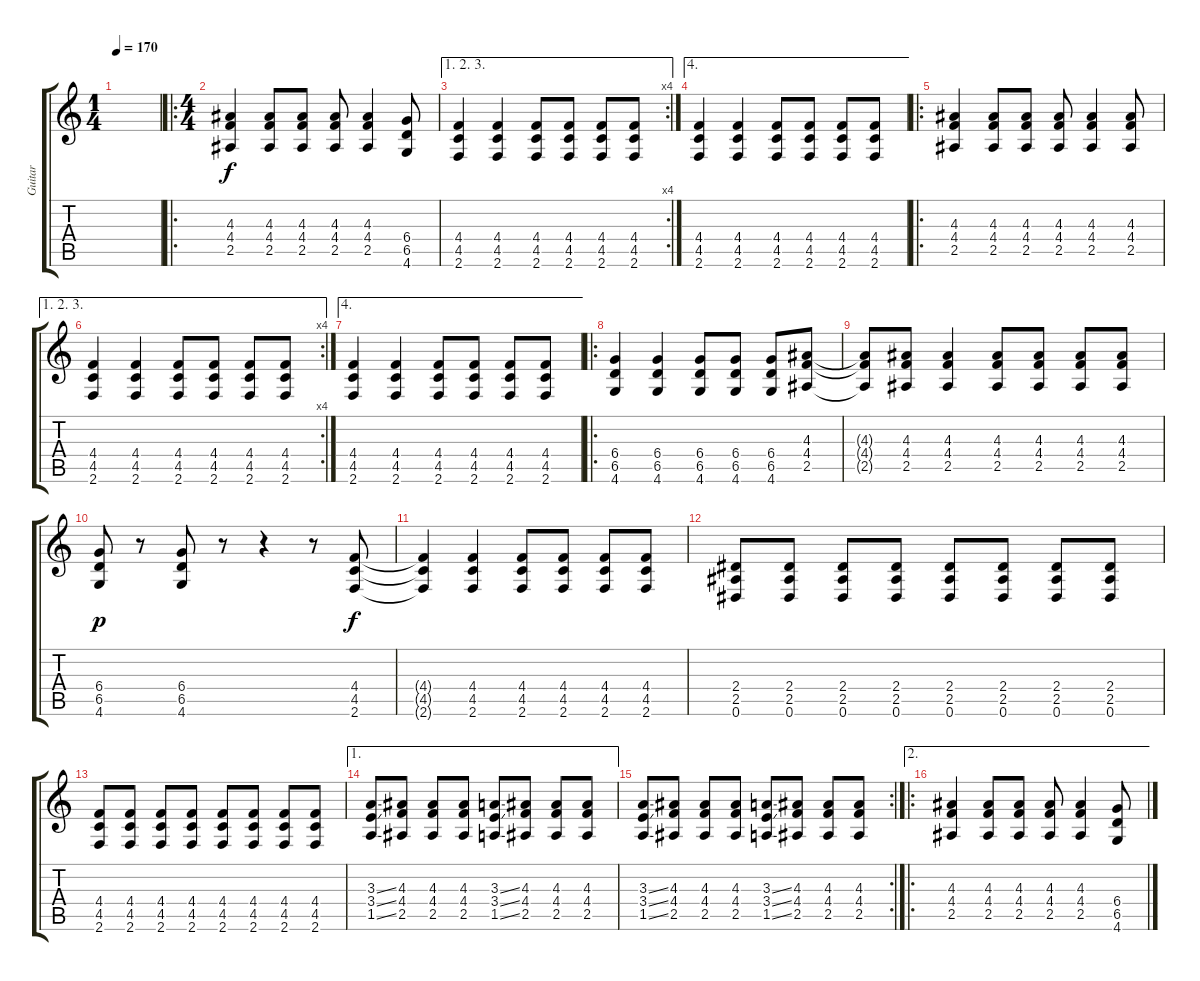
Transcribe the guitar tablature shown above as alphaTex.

\track ("Guitar" "Guitar") {instrument overdrivenguitar}
\staff {score tabs}
\tuning (Eb4 Bb3 Gb3 Db3 Ab2 Eb2) {hide}
\ts (1 4)
\tempo 170
\clef g2
\ks c
|
\ro
\ts (4 4)
(4.3 4.4 2.5).4 (4.3 4.4 2.5).8 (4.3 4.4 2.5).8 (4.3 4.4 2.5).8 (4.3 4.4 2.5).4 (6.4 6.5 4.6).8 |
\ae (1 2 3)
\rc 4
(4.4 4.5 2.6).4 (4.4 4.5 2.6).4 (4.4 4.5 2.6).8 (4.4 4.5 2.6).8 (4.4 4.5 2.6).8 (4.4 4.5 2.6).8 |
\ae 4
(4.4 4.5 2.6).4 (4.4 4.5 2.6).4 (4.4 4.5 2.6).8 (4.4 4.5 2.6).8 (4.4 4.5 2.6).8 (4.4 4.5 2.6).8 |
\ro
(4.3 4.4 2.5).4 (4.3 4.4 2.5).8 (4.3 4.4 2.5).8 (4.3 4.4 2.5).8 (4.3 4.4 2.5).4 (4.3 4.4 2.5).8 |
\ae (1 2 3)
\rc 4
(4.4 4.5 2.6).4 (4.4 4.5 2.6).4 (4.4 4.5 2.6).8 (4.4 4.5 2.6).8 (4.4 4.5 2.6).8 (4.4 4.5 2.6).8 |
\ae 4
(4.4 4.5 2.6).4 (4.4 4.5 2.6).4 (4.4 4.5 2.6).8 (4.4 4.5 2.6).8 (4.4 4.5 2.6).8 (4.4 4.5 2.6).8 |
\ro
(6.4 6.5 4.6).4 (6.4 6.5 4.6).4 (6.4 6.5 4.6).8 (6.4 6.5 4.6).8 (6.4 6.5 4.6).8 (4.3 4.4 2.5).8 |
(4.3{t} 4.4{t} 2.5{t}).8 (4.3 4.4 2.5).8 (4.3 4.4 2.5).4 (4.3 4.4 2.5).8 (4.3 4.4 2.5).8 (4.3 4.4 2.5).8 (4.3 4.4 2.5).8 |
(6.4 6.5 4.6).8{dy p} r.8 (6.4 6.5 4.6).8 r.8 r.4 r.8 (4.4 4.5 2.6).8{dy f} |
(4.4{t} 4.5{t} 2.6{t}).4 (4.4 4.5 2.6).4 (4.4 4.5 2.6).8 (4.4 4.5 2.6).8 (4.4 4.5 2.6).8 (4.4 4.5 2.6).8 |
(2.4 2.5 0.6).8 (2.4 2.5 0.6).8 (2.4 2.5 0.6).8 (2.4 2.5 0.6).8 (2.4 2.5 0.6).8 (2.4 2.5 0.6).8 (2.4 2.5 0.6).8 (2.4 2.5 0.6).8 |
(4.4 4.5 2.6).8 (4.4 4.5 2.6).8 (4.4 4.5 2.6).8 (4.4 4.5 2.6).8 (4.4 4.5 2.6).8 (4.4 4.5 2.6).8 (4.4 4.5 2.6).8 (4.4 4.5 2.6).8 |
\ae 1
(3.3{ss} 3.4{ss} 1.5{ss}).8 (4.3 4.4 2.5).8 (4.3 4.4 2.5).8 (4.3 4.4 2.5).8 (3.3{ss} 3.4{ss} 1.5{ss}).8 (4.3 4.4 2.5).8 (4.3 4.4 2.5).8 (4.3 4.4 2.5).8 |
\rc 2
(3.3{ss} 3.4{ss} 1.5{ss}).8 (4.3 4.4 2.5).8 (4.3 4.4 2.5).8 (4.3 4.4 2.5).8 (3.3{ss} 3.4{ss} 1.5{ss}).8 (4.3 4.4 2.5).8 (4.3 4.4 2.5).8 (4.3 4.4 2.5).8 |
\ae 2
\ro
(4.3 4.4 2.5).4 (4.3 4.4 2.5).8 (4.3 4.4 2.5).8 (4.3 4.4 2.5).8 (4.3 4.4 2.5).4 (6.4 6.5 4.6).8
